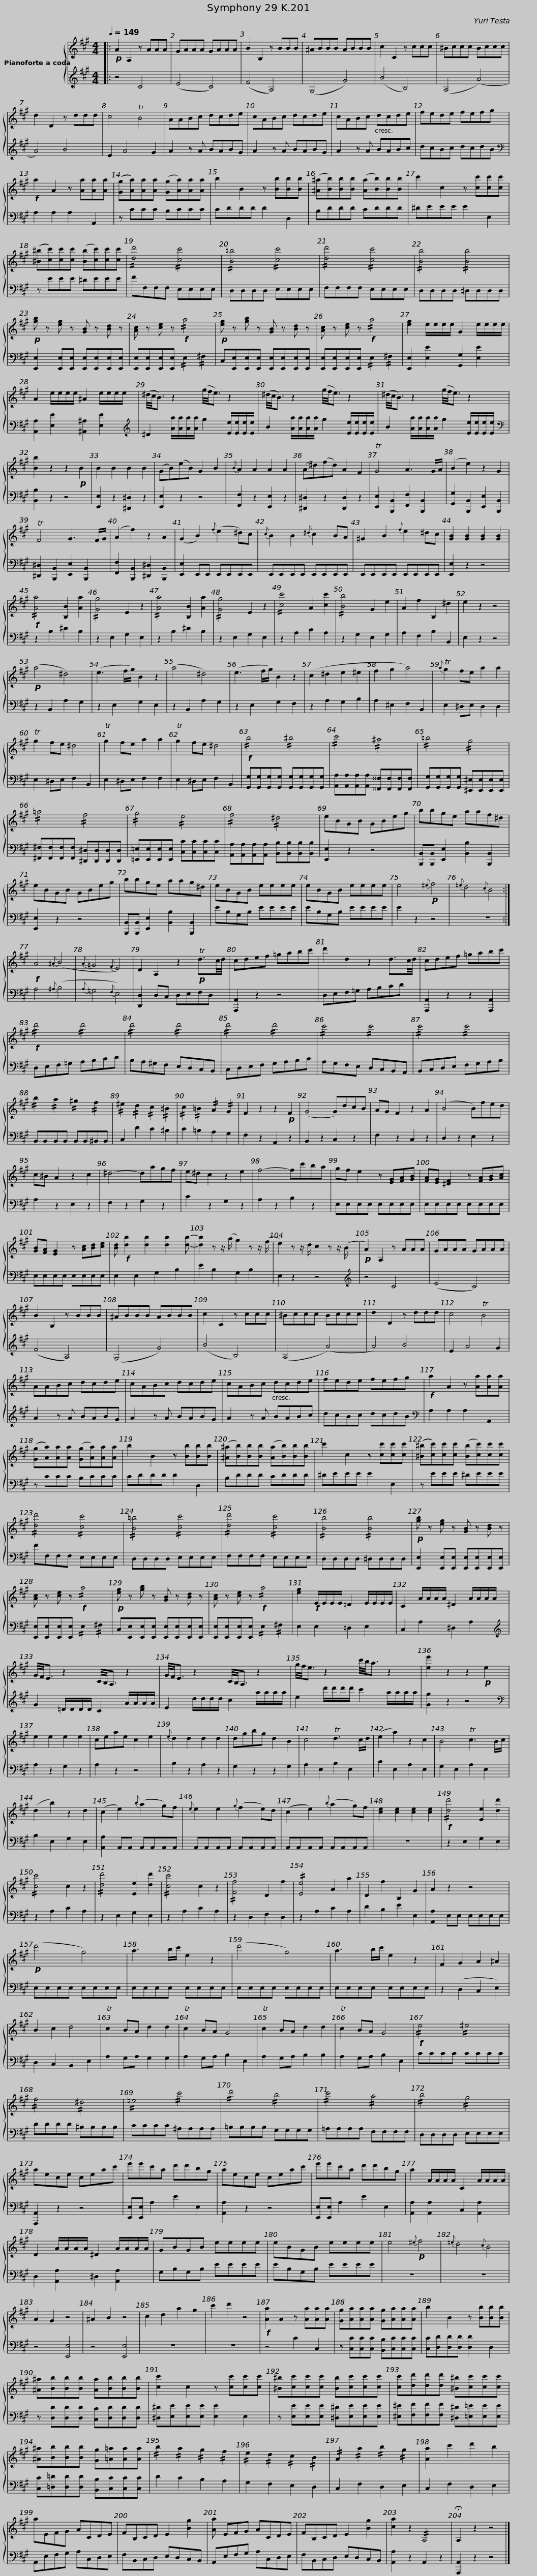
X:1
%%score { 1 | 2 }
L:1/8
Q:1/4=149
M:4/4
I:linebreak $
K:A
V:1 treble
V:2 treble
V:1
|:!p! A2 A,2 z AAA | GAAA GAAA | B2 B,2 z BBB | ^ABBB ABBB | c2 C2 z ccc |$ %5
 ^Bccc Bccc | d2 D2 z ddd | c4 TB4 | AABc dcde | cABc dcde |$ %10
 cABc dcde | fede fefg |!f! a2 A2 z [Aa][Aa][Aa] | (([Gg][Aa]))[Aa][Aa] ([Gg][Aa])[Aa][Aa] |$ b2 B2 z [Bb][Bb][Bb] | %15
 ([^A^a][Bb])[Bb][Bb] ([Aa][Bb])[Bb][Bb] | c'2 c2 z [cc'][cc'][cc'] |$ (([^B^b][cc']))[cc'][cc'] ([Bb][cc'])[cc'][cc'] | !//![dd']4 !//![cc']4 | !//![B=b]4 !//![cc']4 | %20
 !//![dd']4 !//![cc']4 |$ !//![Bb]4 !//![Bb]4 |!p! [gb] z [eg] z [GB] z [Bd] z | [Ac] z [ce] z!f! !//!a4 |!p! [eg] z [gb] z [GB] z [Bd] z |$ %25
 [Ac] z [ce] z!f! !//!a4 | [eg]2 e/e/e/e/ G2 e/e/e/e/ | A2 e/e/e/e/ ^A2 e/e/e/e/ |$ (^d/4c/4B3/2) z2 (g/4f/4e3/2) z2 | (^d/4c/4B3/2) z2 (g/4f/4e3/2) z2 |$ %30
 (^d/4c/4B3/2) z2 (g/4f/4e3/2) z2 | [Bb]2 z2 z2!p! B2 | B2 B2 B2 B2 | (GB)(eB) G2 B2 |{B} A2 A2 A2 A2 |$ %35
 (A^d)(fd) A2 F2 | TG4 A3 G/A/ | (B2 e2) z2 G2 | TF4 G3 F/G/ | (A2 f2) z2 A2 | %40
 (G2 B2){f} (e2 ^d)c |${c} B2 B2{^d} c2 BA | ^G2 B2{f} e2 ^dc | [GB]2 [GB]2 [GB]2 [GB]2 |!f! !//![Aa]4 [B,B]2 [Aa]2 | %45
 !//![Gg]4 E2 z2 | !//![Aa]4 [B,B]2 [Aa]2 |$ !//![Gg]4 E2 z2 | !//![cc']4 A2 [cc']2 | !//![Bb]4 G2 e2 | %50
 A2 f2 B,2 ^d2 | e2 z2 z4 |!p! (a4 ^d4) | (e3 f/g/) B2 z2 | (a4 ^d4) |$ %55
 (e3 f/g/) B2 z2 | (c2 ^d2 e2 ^e2 | f2 g2 a4) |{a} Tg2 fe a2 a2 | Tg2 fe ^d4 | %60
 Tg2 fe a2 a2 |$ Tg2 fe ^d4 |!f! !//!b4 !//!^b4 | !//!c'4 !//!^a4 | !//!=b4 !//!g4 |$ %65
 !//!=a4 !//!f4 | !//!g4 !//!e4 | !//!f4 !//!^d4 | eBGB GBeg |$ bbge aaf^d | %70
 eBGB GBeg | bbge aag^d | eBGB eeee |$ eBGB eeee | e4!p!{^e} f4 | %75
{=e} d4{c} B4 :|!f! A4{^A} (B4 |{A} =G4{F} E4) | D2 A,2 z2!p! Td3/2c/4d/4 |$ cdef =gabc' | %80
 d'2 d2 z2 d3/2c/4d/4 | cdef =gabc' |!f! !//!d'4 !//!d'4 |$ !//!d'4 !//!d'4 | !//!d'4 !//!d'4 | %85
 !//!c'4 !//!c'4 | !//!c'4 !//!c'4 | !//!b2 !//!a2 !//!^g2 !//!f2 |$ !//!^e2 !//!d2 !//!c2 !//!^B2 | !//!c2 !//!=B2 !//!A2 !//!G2 | %90
 F2 z2 z2!p! F2 | (G4 G)dcB | AG F2 z2 A2 | (B4 B)fed | c^B A2 z2 c2 |$ %95
 ^d4- dagf | e^d c2 z2 e2 | f4- fc'ba | gf e2 z [EG][FA][GB] | [FA][EG] [^DF]2 z [FA][GB][Ac] |$ %100
 [GB][FA] [EG]2 z [Ac][Bd][ce] | [Bd]!f! [db]2 [db]2 [db]2 [db]- | [db]2 z z/ (a/ g2) z z/ (f/ | e2) z z/ d/ c2 z z/ (B/ |!p! A2) A,2 z AAA |$ %105
 GAAA GAAA | B2 B,2 z BBB | ^ABBB ABBB | c2 C2 z ccc | ^Bccc Bccc | %110
 d2 D2 z ddd |$ c4 TB4 | AABc dcde | cABc dcde | cABc dcde | %115
 fede fefg |$!f! a2 A2 z [Aa][Aa][Aa] | (([Gg][Aa]))[Aa][Aa] ([Gg][Aa])[Aa][Aa] | b2 B2 z [Bb][Bb][Bb] | ([^A^a][Bb])[Bb][Bb] ([Aa][Bb])[Bb][Bb] |$ %120
 c'2 c2 z [cc'][cc'][cc'] | (([^B^b][cc']))[cc'][cc'] ([Bb][cc'])[cc'][cc'] | !//![dd']4 !//![cc']4 | !//![B=b]4 !//![cc']4 |$ !//![dd']4 !//![cc']4 | %125
 !//![Bb]4 !//![Bb]4 |!p! [gb] z [eg] z [GB] z [Bd] z | [Ac] z [ce] z!f! !//!a4 |$!p! [eg] z [gb] z [GB] z [Bd] z | [Ac] z [ce] z!f! !//!a4 | %130
 [eg]2!f! E/E/E/E/ =D2 E/E/E/E/ | C2 A/A/A/A/ ^D2 A/A/A/A/ |$ G/4F/4E3/2 z2 C/4B,/4A,3/2 z2 | G/4F/4E3/2 z2 C/4B,/4A,3/2 z2 |$ g/4f/4e3/2 z2 c'/4b/4a3/2 z2 | %135
 [ee']2 z2 z2!p! e2 | e2 e2 e2 e2 | ceae c2 e2 |{e} d2 d2 d2 d2 |$ dgbg d2 B2 | %140
 c4 Td3 c/d/ | (e2 a2) z2 c2 | B4 Tc3 B/c/ | (d2 b2) z2 d2 | (c2 e2){b} (a2 g)f | %145
{e} e2 e2{g} (f2 e)d |$ ((c2 e2)){b} (a2 g)f | [ce]2 [ce]2 [ce]2 [ce]2 |!f! !//![dd']4 [Ee]2 [dd']2 | !//![cc']4 c2 z2 | %150
 !//![dd']4 [Ee]2 [dd']2 | !//![cc']4 c2 z2 | !//![Ff]4 D2 f2 | !//![Ee]4 A2 a2 |$ D2 f2 B,2 G2 | %155
 A2 z2 z4 |!p! (d'4 g4) | a3 b/c'/ e2 z2 | (d'4 g4) |$ a3 b/c'/ e2 z2 | %160
 F2 G2 A2 ^A2 | B2 c2 d4 | Tc2 BA d2 d2 | Tc2 BA G4 | Tc2 BA d2 d2 | %165
 Tc2 BA G4 |$!f! !//!e4 !//!^e4 | !//!f4 !//!^d4 | !//!=e4 !//!c'4 | !//!d'4 !//!b4 |$ %170
 !//!c'4 !//!a4 | !//!b4 !//!g4 | aece ceac' | e'e'c'a d'd'bg | aece ceac' |$ %175
 e'e'c'a d'd'bg | a2 A/A/A/A/ C2 A/A/A/A/ | D2 A/A/A/A/ ^D2 A/A/A/A/ | GBGB eeee |$ eBGB eeee | %180
 e4!p!{^e} f4 |{=e} d4{c} B4 | A2 G2 z4 | ^A2 B2 z4 | c2 d2 a2 g2 | %185
 c'2 d'2 z4 |!f! [Aa]2 A2 z [Aa][Aa][Aa] |$ [Gg][Aa][Aa][Aa] [Gg][Aa][Aa][Aa] | b2 B2 z [Bb][Bb][Bb] | [^A^a][Bb][Bb][Bb] [Aa][Bb][Bb][Bb] | %190
 [cc']2 c2 z [cc'][cc'][cc'] |$ [^B^b][cc'][cc'][cc'] [Bb][cc'][cc'][cc'] | [cc'][dd'][dd'][dd'] [^B^b][cc'][cc'][cc'] | [^A^a][Bb][Bb][Bb] [Gg][=A=a][Aa][Aa] | !//!b2 !//!a2 !//!g2 !//!f2 |$ %195
 !//!e2 !//!d2 !//!c2 !//!B2 | !//!A2 !//!a2 !//!b2 !//!g2 | [Aa]2 c'2 d'2 b2 | aEFG ACDE | FB,CD E2 [Bg]2 | %200
 [Aa] EFG ACDE |$ FB,CD E2 [Bg]2 | [ca]2 z2 !//!A,4 | !fermata!A,2 z2 z4 |] %204
V:2
|: z4 C4 | ((E4 C4)) | ((F4 A,4)) | ((G,4 G4)) | (B4 B,4) |$ %5
 (A,4 (A4) | A4) B4 | E2 A4 G2 | A2 z A BABG | A2 z A BABG |$ %10
 A2 z A BABc | dcBc dcdB |[K:bass] A,2 A,2 A,2 A,,2 | z CCC B,CCC |$ CDDD D2 D,2 | %15
 B,DDD CDDD | ^DEEE E2 E,2 |$ z EEE ^DEEE | FF,F,F, E,E,E,E, | D,D,D,D, E,E,E,E, | %20
 F,F,F,F, E,E,E,E, |$ D,D,D,D, ^D,D,D,D, | [E,,E,]2 [E,,E,][E,,E,] [E,,E,][E,,E,][E,,E,][E,,E,] | [E,,E,][E,,E,][E,,E,][E,,E,] !//!E,2 !//!^F,2 | C,[E,,E,][E,,E,][E,,E,] [E,,E,][E,,E,][E,,E,][E,,E,] |$ %25
 [E,,E,][E,,E,][E,,E,][E,,E,] !//!E,2 !//!^F,2 | [E,,E,]2 [E,E]2 [G,,G,]2 [E,E]2 | [A,,A,]2 [E,E]2 [^A,,^A,]2 [E,E]2 |$[K:treble] ^D2 [Aa]/[Aa]/[Aa]/[Aa]/ g2 [Ee]/[Ee]/[Ee]/[Ee]/ | B2 [Aa]/[Aa]/[Aa]/[Aa]/ g2 [Ee]/[Ee]/[Ee]/[Ee]/ |$ %30
 B2 [Aa]/[Aa]/[Aa]/[Aa]/ g2 [Ee]/[Ee]/[Ee]/[Ee]/ |[K:bass] [B,,B,]2 z2 z4 | [E,,E,]2 z2 [^D,,^D,]2 z2 | [E,,E,]2 z2 z4 | [F,,F,]2 z2 [E,,E,]2 z2 |$ %35
 [^D,,^D,]2 z2 [D,,D,]2 z2 | [E,,E,]2 [B,,,B,,]2 [F,,F,]2 [B,,,B,,]2 | [G,,G,]2 [B,,,B,,]2 [E,,E,]2 [B,,,B,,]2 | [^D,,^D,]2 [B,,,B,,]2 [E,,E,]2 [B,,,B,,]2 | [F,,F,]2 [B,,,B,,]2 [^D,,^D,]2 [B,,,B,,]2 | %40
 [E,,E,]2 E,,E,, E,,E,,E,,E,, |$ E,,E,,E,,E,, E,,E,,E,,E,, | E,,E,,E,,E,, E,,E,,E,,E,, | [E,,E,]2 z2 z4 | z2 B,2 ^D2 B,2 | %45
 z2 E,2 G,2 E,2 | z2 B,2 ^D2 B,2 |$ z2 E,2 G,2 E,2 | z2 A,2 C2 A,2 | z2 G,2 E,2 G,2 | %50
 A,2 F,2 B,2 B,,2 | E,2 z2 z4 | z2 B,,2 A,2 G,2 | z2 E,2 G,2 E,2 | z2 B,,2 A,2 G,2 |$ %55
 z2 E,2 G,2 F,2 | z2 A,2 G,2 B,2 | A,2 ^E,2 F,2 B,,2 | E,2 ^D,E, D,2 D,2 | E,2 ^D,E, F,2 B,,2 | %60
 E,2 ^D,E, F,2 F,2 |$ E,2 ^D,E, F,2 B,,2 | [G,,G,][G,,G,][G,,G,][G,,G,] [G,,G,][G,,G,][G,,G,][G,,G,] | [A,,A,][A,,A,][A,,A,][A,,A,] [^^F,,^^F,][F,,F,][F,,F,][F,,F,] | [G,,G,][G,,G,][G,,G,][G,,G,] [^E,,^E,][E,,E,][E,,E,][E,,E,] |$ %65
 [^F,,^F,][F,,F,][F,,F,][F,,F,] [^D,,^D,][D,,D,][D,,D,][D,,D,] | [=E,,=E,][E,,E,][E,,E,][E,,E,] [C,C][C,C][C,C][C,C] | [A,,A,][A,,A,][A,,A,][A,,A,] [B,,B,][B,,B,][B,,B,][B,,B,] | [E,,E,]2 z2 z4 |$ [B,,,B,,][B,,,B,,] [E,,E,]2 [B,,B,]2 [B,,,B,,]2 | %70
 [E,,E,]2 z2 z4 | [B,,,B,,][B,,,B,,] [E,,E,]2 [B,,B,]2 [B,,,B,,]2 | EB,G,B, EEEE |$ EB,G,B, EEEE | E2 z2 z4 | %75
 z8 :| A,4{^A,} (B,4 |{A,} =G,4{F,} E,4) | [D,,D,]2 D,C, D,E,F,D, |$ [A,,,A,,]2 z2 z4 | %80
 D,E,F,=G, A,B,CD | [A,,,A,,]2 z2 z2 [A,,,A,,]2 | D,E,F,=G, A,B,CD |$ B,A,^G,F, E,D,C,B,, | C,D,E,F, G,A,B,C | %85
 A,G,F,E, D,C,B,,A,, | B,,C,D,E, F,G,A,B, | B,,B,,B,,B,, B,,B,,^B,,B,, |$ C,2 D2 C2 ^B,2 | C2 =B,2 A,2 G,2 | %90
 F,2 z2 A,,2 z2 | B,,2 z2 C,2 z2 | F,2 z2 C,2 z2 | D,2 z2 E,2 z2 | A,2 z2 E,2 z2 |$ %95
 F,2 z2 G,2 z2 | C2 z2 G,2 z2 | A,2 z2 B,2 z2 | E,E,E,E, E,E,E,E, | E,E,E,E, E,E,E,E, |$ %100
 E,E,E,E, E,E,E,E, | E,2 E,2 G,2 B,2 | E2 B,2 G,2 B,2 | E,2 z2 z4 |[K:treble] z4 C4 |$ %105
 ((E4 C4)) | ((F4 A,4)) | ((G,4 G4)) | (B4 B,4) | (A,4 (A4) | %110
 A4) B4 |$ E2 A4 G2 | A2 z A BABG | A2 z A BABG | A2 z A BABc | %115
 dcBc dcdB |$[K:bass] A,2 A,2 A,2 A,,2 | z CCC B,CCC | CDDD D2 D,2 | B,DDD CDDD |$ %120
 ^DEEE E2 E,2 | z EEE ^DEEE | FF,F,F, E,E,E,E, | D,D,D,D, E,E,E,E, |$ F,F,F,F, E,E,E,E, | %125
 D,D,D,D, ^D,D,D,D, | [E,,E,]2 [E,,E,][E,,E,] [E,,E,][E,,E,][E,,E,][E,,E,] | [E,,E,][E,,E,][E,,E,][E,,E,] !//!E,2 !//!^F,2 |$ C,[E,,E,][E,,E,][E,,E,] [E,,E,][E,,E,][E,,E,][E,,E,] | [E,,E,][E,,E,][E,,E,][E,,E,] !//!E,2 !//!^F,2 | %130
 E,2 E,2 =D,2 E,2 | C,2 A,2 ^D,2 A,2 |$[K:treble] G2 =D/D/D/D/ C2 A/A/A/A/ | E2 d/d/d/d/ c2 a/a/a/a/ |$ e2 d'/d'/d'/d'/ c'2 a/a/a/a/ | %135
 [Gg]2 z2 z4 |[K:bass] A,2 z2 G,2 z2 | A,2 z2 z4 | B,2 z2 A,2 z2 |$ G,2 z2 z2 G,2 | %140
 A,2 E,2 B,2 E,2 | C2 E,2 A,2 E,2 | G,2 E,2 A,2 E,2 | B,2 E,2 G,2 E,2 | [A,,A,]2 A,,A,, A,,A,,A,,A,, | %145
 A,,A,,A,,A,, A,,A,,A,,A,, |$ A,,A,,A,,A,, A,,A,,A,,A,, | z8 | z2 E,2 G,2 E,2 | z2 A,2 C2 A,2 | %150
 z2 E,2 G,2 E,2 | z2 A,2 C2 A,2 | z2 D,2 F,2 D,2 | z2 A,2 C2 A,2 |$ D2 B,2 E2 E,2 | %155
 [A,,A,]2 E,E, E,E,E,E, | E,E,E,E, E,E,E,E, | E,E,E,E, E,E,E,E, | E,E,E,E, E,E,E,E, |$ E,E,E,E, E,E,E,E, | %160
 z2 (D,2 C,2 E,2) | D,2 C,2 B,,2 E,2 | A,2 G,A, G,2 G,2 | A,2 G,A, B,2 E,2 | A,2 G,A, B,2 B,2 | %165
 A,2 G,A, B,2 E,2 |$ CCCC CCCC | DDDD ^B,B,B,B, | CCCC ^A,A,A,A, | =B,B,B,B, G,G,G,G, |$ %170
 =A,A,A,A, F,F,F,F, | D,D,D,D, E,E,E,E, | [A,,,A,,]2 z2 z4 | [E,,E,][E,,E,] A,2 E2 E,2 | [A,,A,]2 z2 z4 |$ %175
 [E,,E,][E,,E,] A,2 E2 E,2 | [A,,A,]2 [A,,A,]2 C,2 [A,,A,]2 | D,2 [A,,A,]2 ^D,2 [A,,A,]2 | G,B,G,B, EEEE |$ EB,G,B, EEEE | %180
 z8 | z8 | z4 [E,,E,]4 | z4 [E,,E,]4 | z8 | %185
 z8 | z4 C2 C,2 |$ z [C,C][C,C][C,C] [B,,B,][C,C][C,C][C,C] | [C,C][D,D][D,D][D,D] [D,D]2 D,2 | z [D,D][D,D][D,D] [C,C][D,D][D,D][D,D] | %190
 [^D,^D][E,E][E,E][E,E] [E,E]2 E,2 |$ z [E,E][E,E][E,E] [^D,^D][E,E][E,E][E,E] | [^E,^E][F,F][F,F][F,F] [^D,^D][=E,=E][E,E][E,E] | [C,C][=D,=D][D,D][D,D] [B,,B,][C,C][C,C][C,C] | D2 C2 B,2 A,2 |$ %195
 G,2 F,2 E,2 D,2 | C,2 F,2 D,2 E,2 | C,2 F,2 D,2 E,2 | A,,E,F,G, A,C,D,E, | F,B,,C,D, E,D,C,B,, | %200
 A,,E,F,G, A,C,D,E, |$ F,B,,C,D, E,D,C,B,, | [A,,A,]2 z2 A,,2 z2 | [A,,,A,,]2 z2 z4 |] %204
